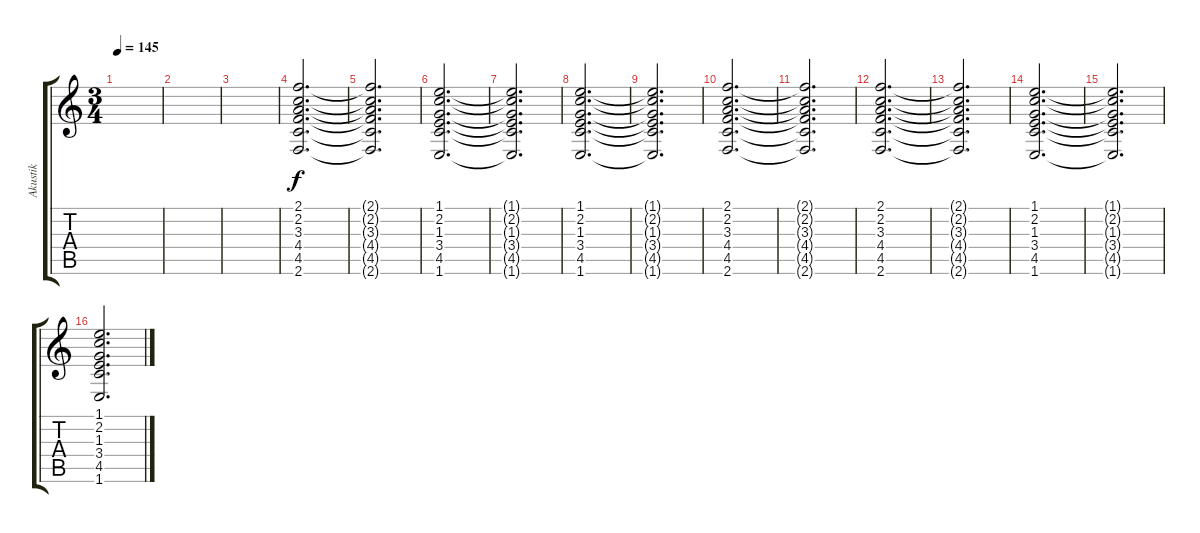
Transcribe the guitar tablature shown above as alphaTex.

\track ("Akustik" "Akustik") {instrument electricguitarclean}
\staff {score tabs}
\tuning (Eb4 Bb3 Gb3 Db3 Ab2 Eb2) {hide}
\ts (3 4)
\tempo 145
\clef g2
\ks c
|
|
|
(2.1 2.2 3.3 4.4 4.5 2.6).2{d} |
(2.1{t} 2.2{t} 3.3{t} 4.4{t} 4.5{t} 2.6{t}).2{d} |
(1.1 2.2 1.3 3.4 4.5 1.6).2{d} |
(1.1{t} 2.2{t} 1.3{t} 3.4{t} 4.5{t} 1.6{t}).2{d} |
(1.1 2.2 1.3 3.4 4.5 1.6).2{d} |
(1.1{t} 2.2{t} 1.3{t} 3.4{t} 4.5{t} 1.6{t}).2{d} |
(2.1 2.2 3.3 4.4 4.5 2.6).2{d} |
(2.1{t} 2.2{t} 3.3{t} 4.4{t} 4.5{t} 2.6{t}).2{d} |
(2.1 2.2 3.3 4.4 4.5 2.6).2{d} |
(2.1{t} 2.2{t} 3.3{t} 4.4{t} 4.5{t} 2.6{t}).2{d} |
(1.1 2.2 1.3 3.4 4.5 1.6).2{d} |
(1.1{t} 2.2{t} 1.3{t} 3.4{t} 4.5{t} 1.6{t}).2{d} |
(1.1 2.2 1.3 3.4 4.5 1.6).2{d}
